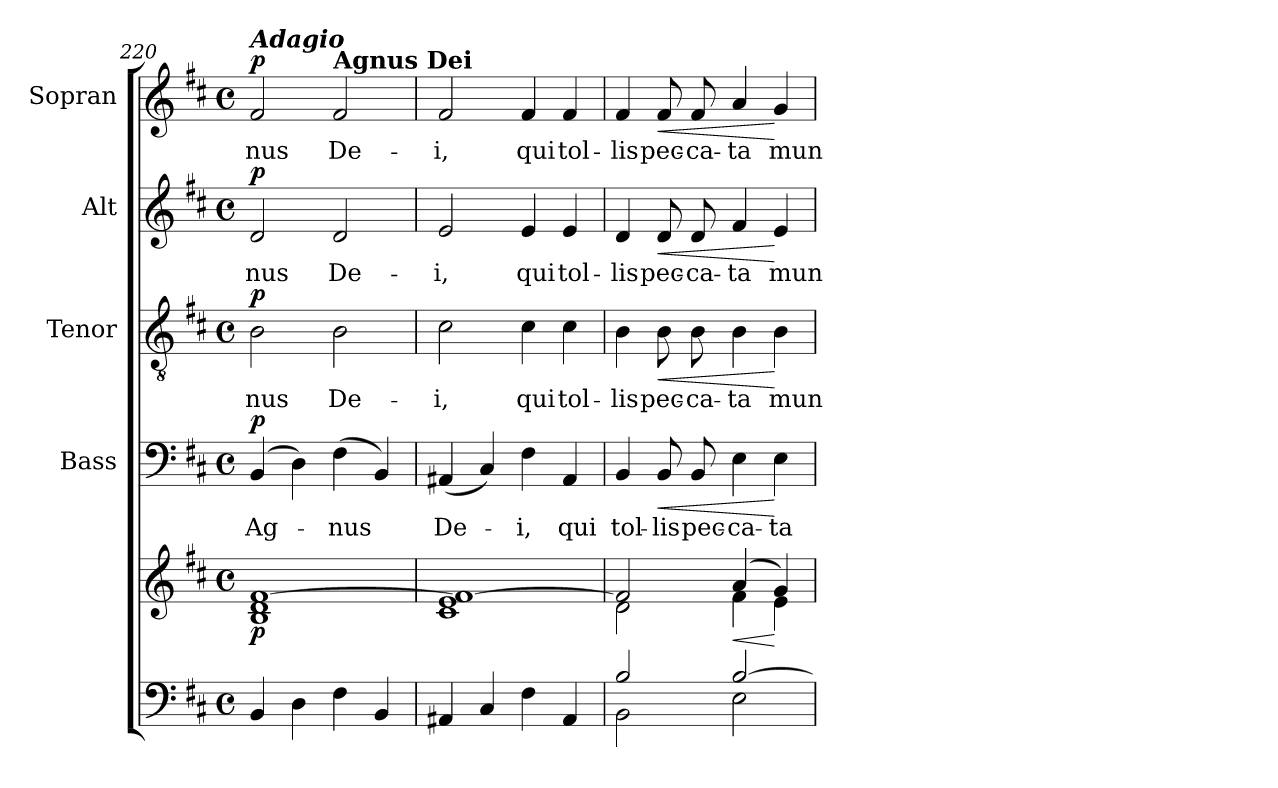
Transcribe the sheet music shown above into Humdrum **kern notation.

**kern	**kern	**dynam	**kern	**text	**dynam	**kern	**text	**dynam	**kern	**text	**dynam	**kern	**text	**dynam
*part5	*part5	*part5	*part4	*part4	*part4	*part3	*part3	*part3	*part2	*part2	*part2	*part1	*part1	*part1
*staff6	*staff5	*staff5/6	*staff4	*staff4	*staff4	*staff3	*staff3	*staff3	*staff2	*staff2	*staff2	*staff1	*staff1	*staff1
*	*	*	*I"Bass	*	*	*I"Tenor	*	*	*I"Alt	*	*	*I"Sopran	*	*
*	*	*	*I'B.	*	*	*I'T.	*	*	*I'A.	*	*	*I'S.	*	*
!!LO:LB:g=z
*clefF4	*clefG2	*	*clefF4	*	*	*clefGv2	*	*	*clefG2	*	*	*clefG2	*	*
*k[f#c#]	*k[f#c#]	*	*k[f#c#]	*	*	*k[f#c#]	*	*	*k[f#c#]	*	*	*k[f#c#]	*	*
*D:	*D:	*	*D:	*	*	*D:	*	*	*D:	*	*	*D:	*	*
*M4/4	*M4/4	*	*M4/4	*	*	*M4/4	*	*	*M4/4	*	*	*M4/4	*	*
*met(c)	*met(c)	*	*met(c)	*	*	*met(c)	*	*	*met(c)	*	*	*met(c)	*	*
=220	=220	=220	=220	=220	=220	=220	=220	=220	=220	=220	=220	=220	=220	=220
!	!	!	!	!	!	!	!	!	!	!	!	!LO:TX:a:Bi:t=Adagio	!	!
!	!	!LO:DY:b	!	!LO:LY:b	!LO:DY:a	!	!LO:LY:b	!LO:DY:a	!	!LO:LY:b	!LO:DY:a	!	!LO:LY:b	!LO:DY:a
4BB/	1B 1d [>1f#	p	(4BB/	Ag-	p	2B\	-nus	p	2d/	-nus	p	2f#/	-nus	p
4D\	.	.	4D\)	.	.	.	.	.	.	.	.	.	.	.
!	!	!	!	!	!	!	!	!	!	!	!	!LO:TX:a:B:t=Agnus Dei	!	!
!	!	!	!	!LO:LY:b	!	!	!LO:LY:b	!	!	!LO:LY:b	!	!	!LO:LY:b	!
4F#\	.	.	(>4F#\	-nus	.	2B\	De-	.	2d/	De-	.	2f#/	De-	.
4BB/	.	.	4BB/)	.	.	.	.	.	.	.	.	.	.	.
=221	=221	=221	=221	=221	=221	=221	=221	=221	=221	=221	=221	=221	=221	=221
!	!	!	!	!LO:LY:b	!	!	!LO:LY:b	!	!	!LO:LY:b	!	!	!LO:LY:b	!
4AA#X/	1c# 1e 1f#_	.	(<4AA#X/	De-	.	2c#\	-i,	.	2e/	-i,	.	2f#/	-i,	.
4C#/	.	.	4C#/)	.	.	.	.	.	.	.	.	.	.	.
!	!	!	!	!LO:LY:b	!	!	!LO:LY:b	!	!	!LO:LY:b	!	!	!LO:LY:b	!
4F#\	.	.	4F#\	-i,	.	4c#\	qui	.	4e/	qui	.	4f#/	qui	.
!	!	!	!	!LO:LY:b	!	!	!LO:LY:b	!	!	!LO:LY:b	!	!	!LO:LY:b	!
4AA#/	.	.	4AA#/	qui	.	4c#\	tol-	.	4e/	tol-	.	4f#/	tol-	.
=222	=222	=222	=222	=222	=222	=222	=222	=222	=222	=222	=222	=222	=222	=222
*^	*^	*	*	*	*	*	*	*	*	*	*	*	*	*
!	!	!	!	!	!	!LO:LY:b	!	!	!LO:LY:b	!	!	!LO:LY:b	!	!	!LO:LY:b	!
2B/	2BB\	2f#/]	2d\	.	4BB/	tol-	.	4B\	-lis	.	4d/	-lis	.	4f#/	-lis	.
!	!	!	!	!	!	!LO:LY:b	!LO:HP:b	!	!LO:LY:b	!LO:HP:b	!	!LO:LY:b	!LO:HP:b	!	!LO:LY:b	!LO:HP:b
.	.	.	.	.	8BB/	-lis	<	8B\	pec-	<	8d/	pec-	<	8f#/	pec-	<
!	!	!	!	!	!	!LO:LY:b	!	!	!LO:LY:b	!	!	!LO:LY:b	!	!	!LO:LY:b	!
.	.	.	.	.	8BB/	pec-	.	8B\	-ca-	.	8d/	-ca-	.	8f#/	-ca-	.
!	!	!	!	!LO:HP:b	!	!LO:LY:b	!	!	!LO:LY:b	!	!	!LO:LY:b	!	!	!LO:LY:b	!
[>2B/	2E\	(4a/	4f#\	<	4E\	-ca-	.	4B\	-ta	.	4f#/	-ta	.	4a/	-ta	.
!	!	!	!	!	!	!LO:LY:b	!	!	!LO:LY:b	!	!	!LO:LY:b	!	!	!LO:LY:b	!
.	.	4g/)	4e\	[	4E\	-ta	[	4B\	mun-	[	4e/	mun-	[	4g/	mun-	[
*v	*v	*	*	*	*	*	*	*	*	*	*	*	*	*	*	*
*	*v	*v	*	*	*	*	*	*	*	*	*	*	*	*	*
=	=	=	=	=	=	=	=	=	=	=	=	=	=	=
*-	*-	*-	*-	*-	*-	*-	*-	*-	*-	*-	*-	*-	*-	*-
